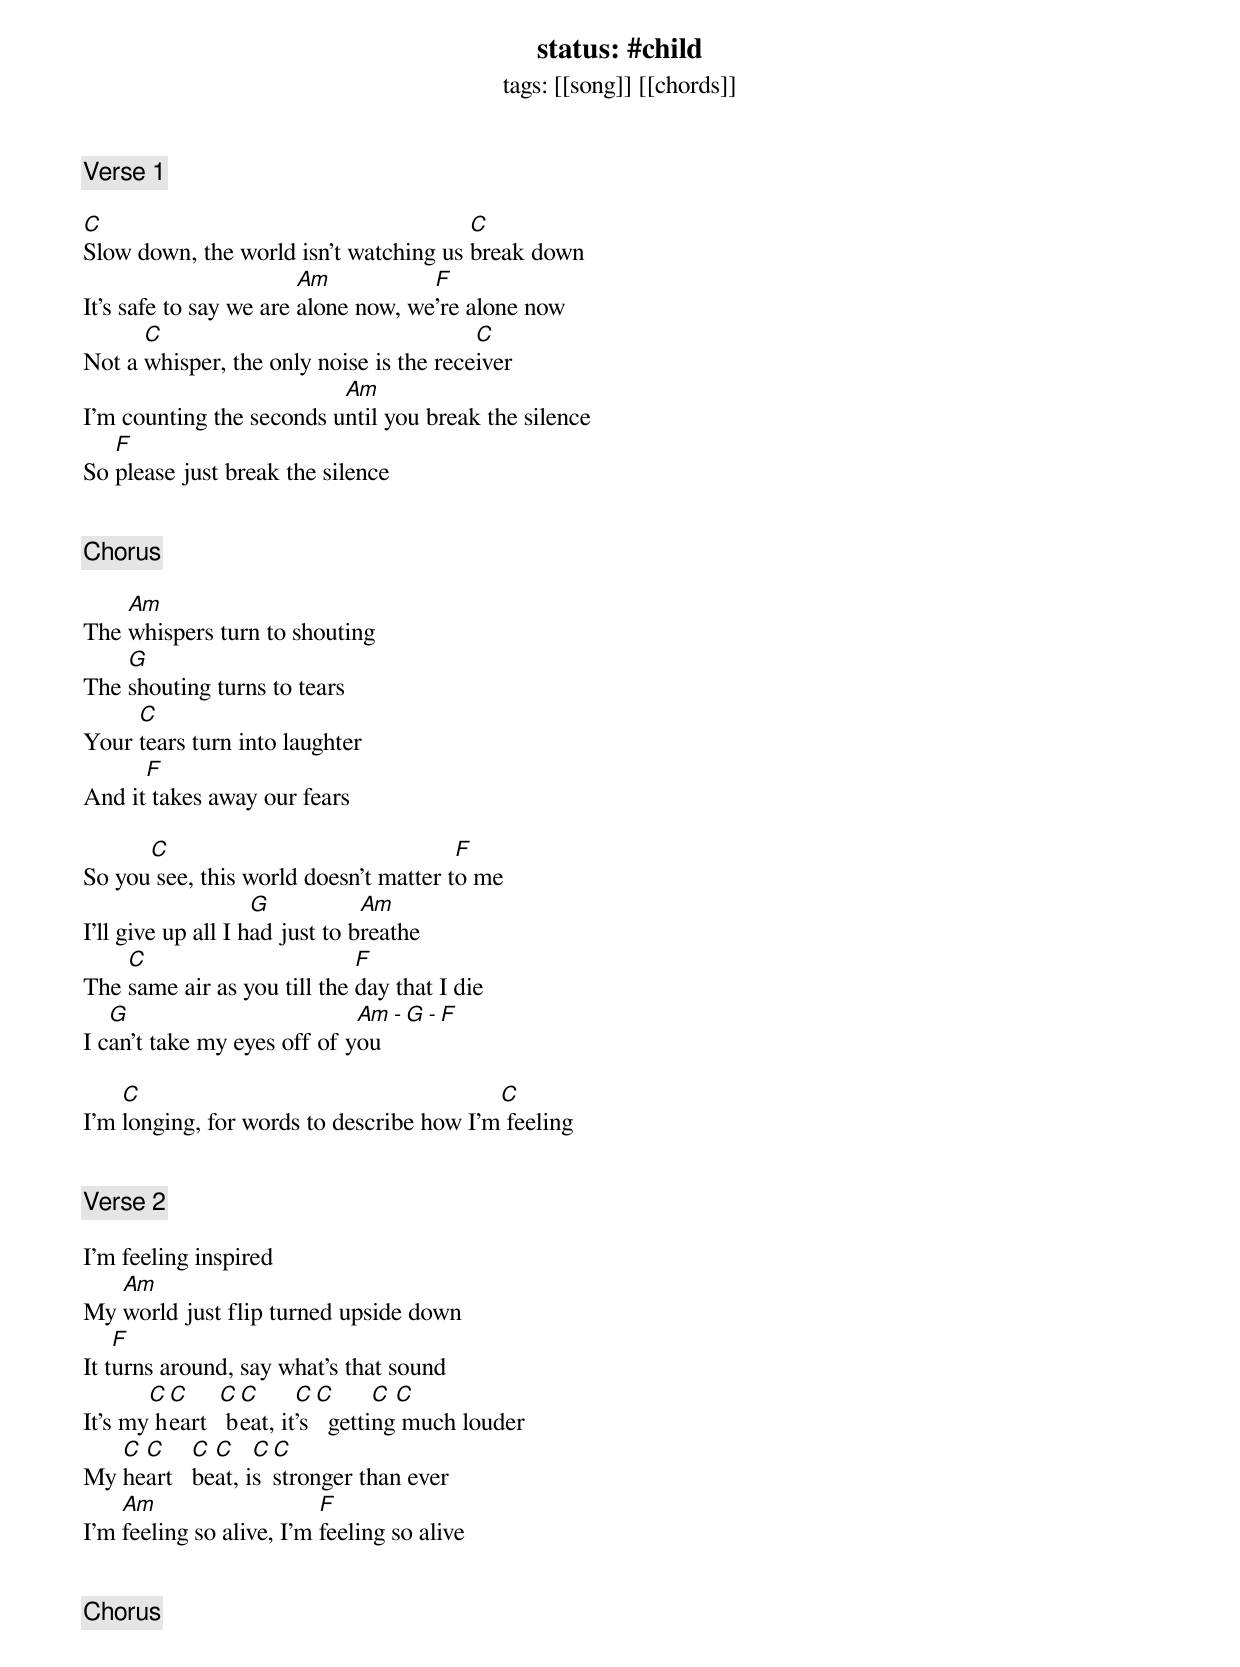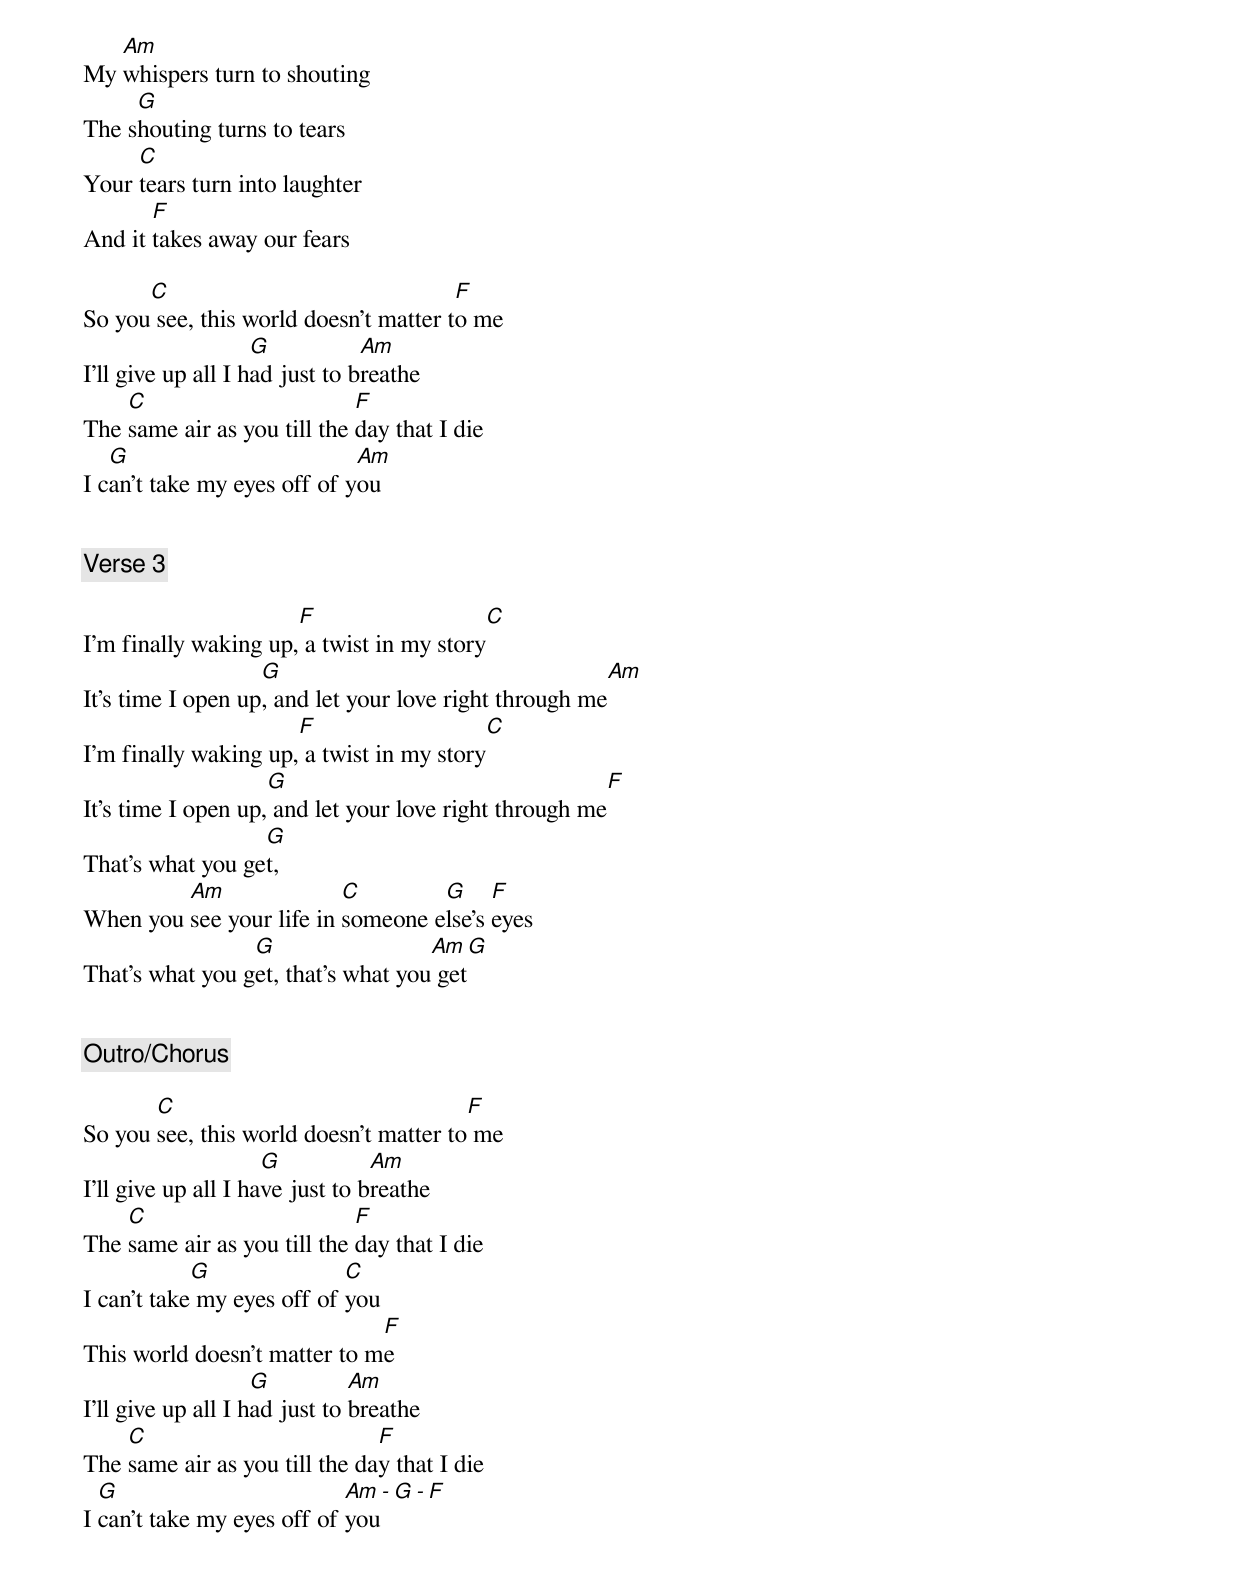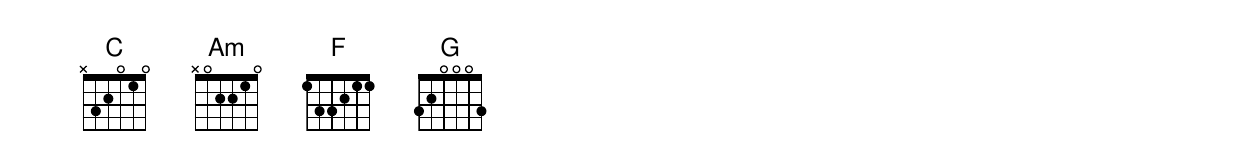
status: #child
tags: [[song]] [[chords]]

[Verse 1]

C                                      C
Slow down, the world isn’t watching us break down
                        Am           F
It’s safe to say we are alone now, we’re alone now
      C                                  C
Not a whisper, the only noise is the receiver
                          Am
I’m counting the seconds until you break the silence
   F
So please just break the silence


[Chorus]

    Am
The whispers turn to shouting
    G
The shouting turns to tears
     C
Your tears turn into laughter
      F
And it takes away our fears

      C                                F
So you see, this world doesn’t matter to me
                    G           Am
I’ll give up all I had just to breathe
    C                        F
The same air as you till the day that I die
   G                         Am - G - F
I can’t take my eyes off of you

    C                                     C
I’m longing, for words to describe how I’m feeling


[Verse 2]

I’m feeling inspired
   Am
My world just flip turned upside down
    F
It turns around, say what’s that sound
       C C     C C      C C      C C
It’s my heart   beat, it’s  getting much louder
   C C     C C    C C
My heart   beat, is stronger than ever
    Am                    F
I’m feeling so alive, I’m feeling so alive


[Chorus]

   Am
My whispers turn to shouting
     G
The shouting turns to tears
     C
Your tears turn into laughter
       F
And it takes away our fears

      C                                F
So you see, this world doesn’t matter to me
                    G           Am
I’ll give up all I had just to breathe
    C                        F
The same air as you till the day that I die
   G                         Am
I can’t take my eyes off of you


[Verse 3]

                      F                     C
I’m finally waking up, a twist in my story
                   G                                   Am
It’s time I open up, and let your love right through me
                      F                    C
I’m finally waking up, a twist in my story
                    G                                   F
It’s time I open up, and let your love right through me
                  G
That’s what you get,
         Am               C        G     F
When you see your life in someone else’s eyes
                 G                  Am     G
That’s what you get, that’s what you get


[Outro/Chorus]

       C                                F
So you see, this world doesn’t matter to me
                     G           Am
I’ll give up all I have just to breathe
    C                        F
The same air as you till the day that I die
            G               C
I can’t take my eyes off of you
                              F
This world doesn’t matter to me
                    G          Am
I’ll give up all I had just to breathe
    C                          F
The same air as you till the day that I die
  G                         Am - G - F
I can’t take my eyes off of you
